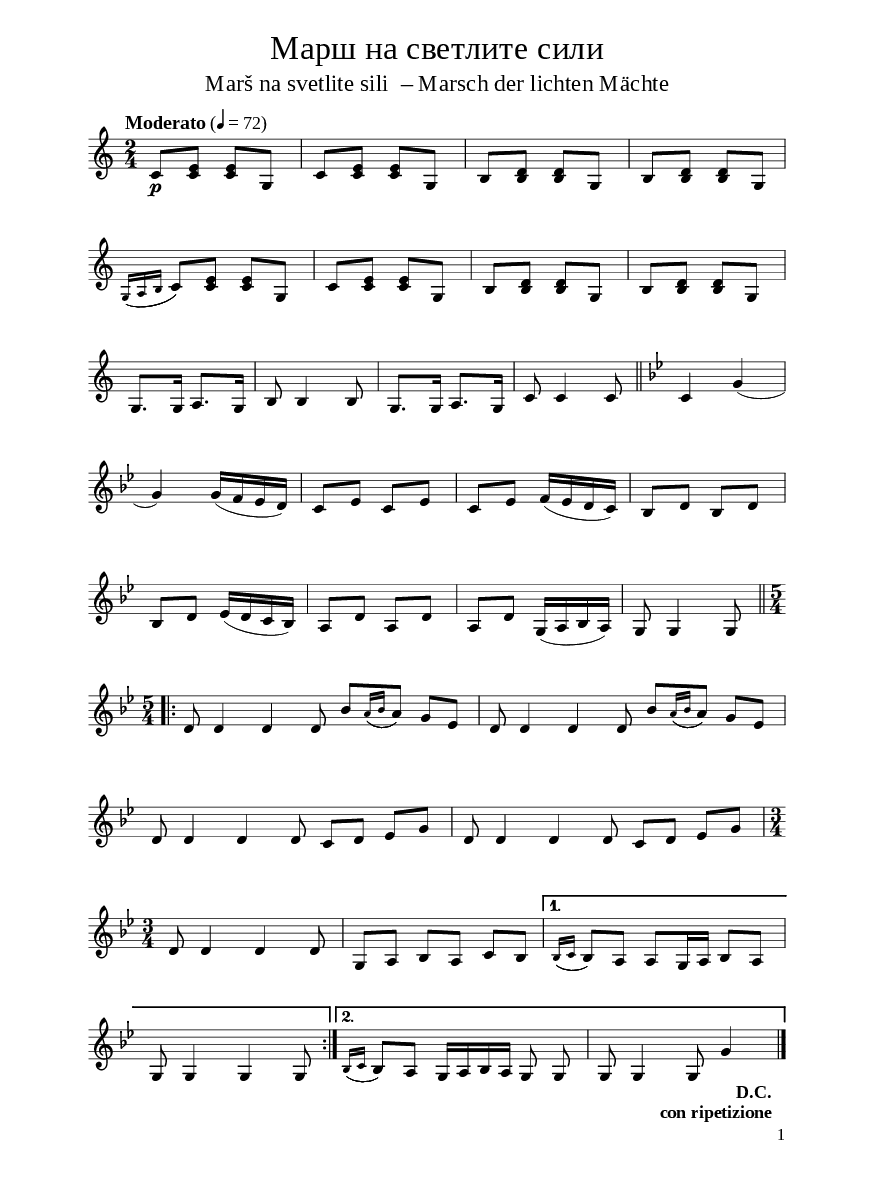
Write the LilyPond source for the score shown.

\version "2.24.4"

% include paper part and global functions
\include "include/globals.ily"
\bookpart {
  \label #'ref162
  \tocItem \markup "Марш на светлите сили – Marš na svetlite sili"


  \include "include/bookpart-paper.ily"
  \score {
    \include "include/score-layout.ily"
    \new Voice \absolute {
      \clef treble
      \key c \major
      \time 2/4
      \tempoFunc "Moderato" 4 "72"
      \autoBeamOff
      c'8 \p [<e'
      c'>8]   <e'
      c'>8  [g8] | % 2
      c'8  [<e'
      c'>8]  <e'
      c'>8  [g8] | % 3
      b8  [<d'
      b>8]   <d'
      b>8 [g8] | % 4
      b8  [<d'
      b>8] <d'
      b>8 [g8] \break | % 5
      \acciaccatura { g16 [( a16 b16 ]} c'8 ) [<e'
      c'>8] <e'
      c'>8 [g8] | % 6
      c'8 [<e'
      c'>8]  <e'
      c'>8  [g8] | % 7
      b8 [<d'
      b>8] <d'
      b>8 [g8] | % 8
      b8 [ <d'
      b>8] <d'
      b>8 [g8] \break | % 9
      g8. [g16] a8. [g16] |
      b8 b4 b8 | % 11
      g8. [g16] a8. [g16] | % 12
      c'8 c'4 c'8 \bar "||"
      \key g \minor c'4 g'4 ( \break | % 14
      g'4 ) g'16 [( f'16 es'16 d'16 )] | % 15
      c'8 [es'8] c'8 [es'8] | % 16
      c'8 [es'8] f'16 [( es'16 d'16 c'16 )] | % 17
      bes8 [d'8] bes8 [d'8] \break | % 18
      bes8 [d'8] es'16 ([ d'16 c'16 bes16 ]) | % 19
      a8 [d'8] a8 [d'8] |
      a8 [d'8] g16 ([ a16 bes16 a16 ]) | % 21
      g8 g4 g8 \bar "||"
      \break | % 22
      \time 5/4
      \bar ".|:-||"  \repeat volta 2 {
        d'8 d'4 d'4 d'8 bes'8[ \acciaccatura { a'16 ( [bes'16] } a'8] ) g'8
        [es'8] | % 23
        d'8 d'4 d'4 d'8 bes'8[ \acciaccatura { a'16 ( [bes'16] } a'8] ) g'8
        [es'8] \break | % 24
        d'8 d'4 d'4 d'8 c'8 [d'8] es'8 [g'8] | % 25
        d'8 d'4 d'4 d'8 c'8 [d'8] es'8 [g'8] \break | % 26
        \time 3/4  d'8 d'4 d'4 d'8 | % 27
        g8 [a8] bes8 [a8] c'8 [bes8] |  % 28
      }
      \alternative {
        {
          \acciaccatura { bes16 ( [c'16] } bes8 ) [a8] a8 [g16 a16] bes8 [a8]
          \break | % 29
          g8 g4 g4 g8     |
        }
        {
          \acciaccatura { bes16 ( [c'16] } bes8 ) [a8] g16 [a16 bes16 a16] g8 g8 | % 31
          g8 g4 g8 g'4 \bar "|."
        }
      }
    }

    \addlyrics {}
    \addlyrics {}

    \header {
      title = \titleFunc "Марш на светлите сили" "Marš na svetlite sili  – Marsch der lichten Mächte"
    }

    \midi{}

  } % score

  %\markup \empty-one
  \markup \dc-two "D.C.""con ripetizione"
  % include foreign translation(s) of the song
  %\include "../../lyrics/de/000_empty_template_lyrics_de.ly"

} % bookpart

% Più mosso
%
